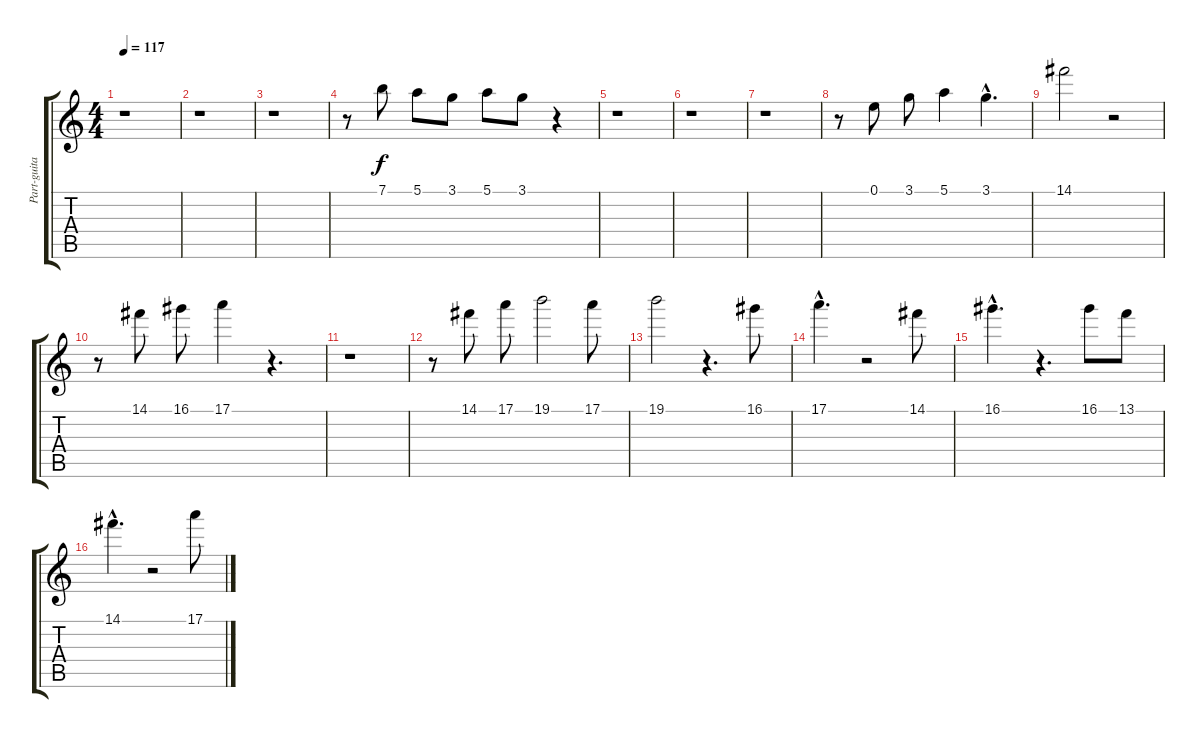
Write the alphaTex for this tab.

\track ("Part-guitar" "Part-guita") {instrument distortionguitar}
\staff {score tabs}
\tuning (E4 B3 G3 D3 A2 E2) {hide}
\ts (4 4)
\tempo 117
\clef g2
\ks c
r.1{dy f} |
r.1 |
r.1 |
r.8 7.1.8 5.1.8 3.1.8 5.1.8 3.1.8 r.4 |
r.1 |
r.1 |
r.1 |
r.8 0.1.8 3.1.8 5.1.4 3.1{hac}.4{d} |
14.1.2 r.2 |
r.8 14.1.8 16.1.8 17.1.4 r.4{d} |
r.1 |
r.8 14.1.8 17.1.8 19.1.2 17.1.8 |
19.1.2 r.4{d} 16.1.8 |
17.1{hac}.4{d} r.2 14.1.8 |
16.1{hac}.4{d} r.4{d} 16.1.8 13.1.8 |
14.1{hac}.4{d} r.2 17.1.8
